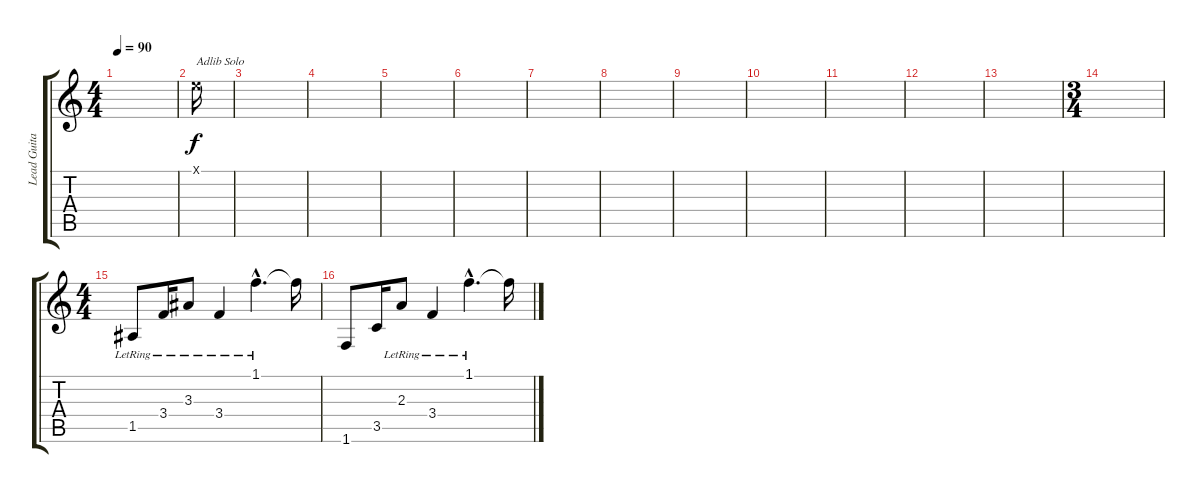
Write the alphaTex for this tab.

\track ("Lead Guitar" "Lead Guita") {instrument acousticguitarnylon}
\staff {score tabs}
\tuning (E4 B3 G3 D3 A2 E2) {hide}
\ts (4 4)
\tempo 90
\clef g2
\ks c
|
0.1{x}.16{txt "Adlib Solo"} |
|
|
|
|
|
|
|
|
|
|
|
\ts (3 4)
|
\ts (4 4)
1.5{lr}.8 3.4{lr}.16 3.3{lr}.8 3.4{lr}.4 1.1{hac lr}.4{d} 1.1{t}.16 |
1.6.8 3.5.16 2.3{lr}.8 3.4{lr}.4 1.1{hac lr}.4{d} 1.1{t}.16
